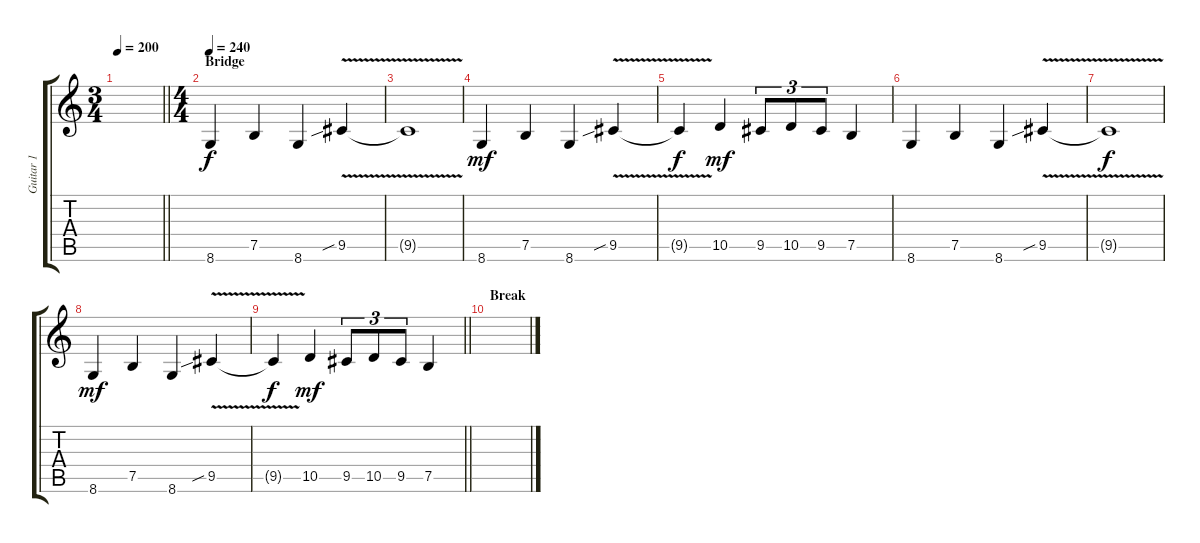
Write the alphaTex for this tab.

\track ("Guitar 1" "Guitar 1") {instrument distortionguitar}
\staff {score tabs}
\tuning (B3 Gb3 D3 A2 E2 B1) {hide}
\ts (3 4)
\tempo 200
\clef g2
\barLineRight lightlight
\ks c
|
\ts (4 4)
\section ("" "Bridge")
\tempo 240
8.6.4 7.5.4 8.6.4 9.5{v sib}.4 |
9.5{t}.1{dy f} |
8.6.4{dy mf} 7.5.4 8.6.4 9.5{v sib}.4 |
9.5{t}.4{dy f} 10.5.4{dy mf} 9.5.8{tu (3 2)} 10.5.8{tu (3 2)} 9.5.8{tu (3 2)} 7.5.4 |
8.6.4 7.5.4 8.6.4 9.5{v sib}.4 |
9.5{t}.1{dy f} |
8.6.4{dy mf} 7.5.4 8.6.4 9.5{v sib}.4 |
\barLineRight lightlight
9.5{t}.4{dy f} 10.5.4{dy mf} 9.5.8{tu (3 2)} 10.5.8{tu (3 2)} 9.5.8{tu (3 2)} 7.5.4 |
\section ("" "Break")
